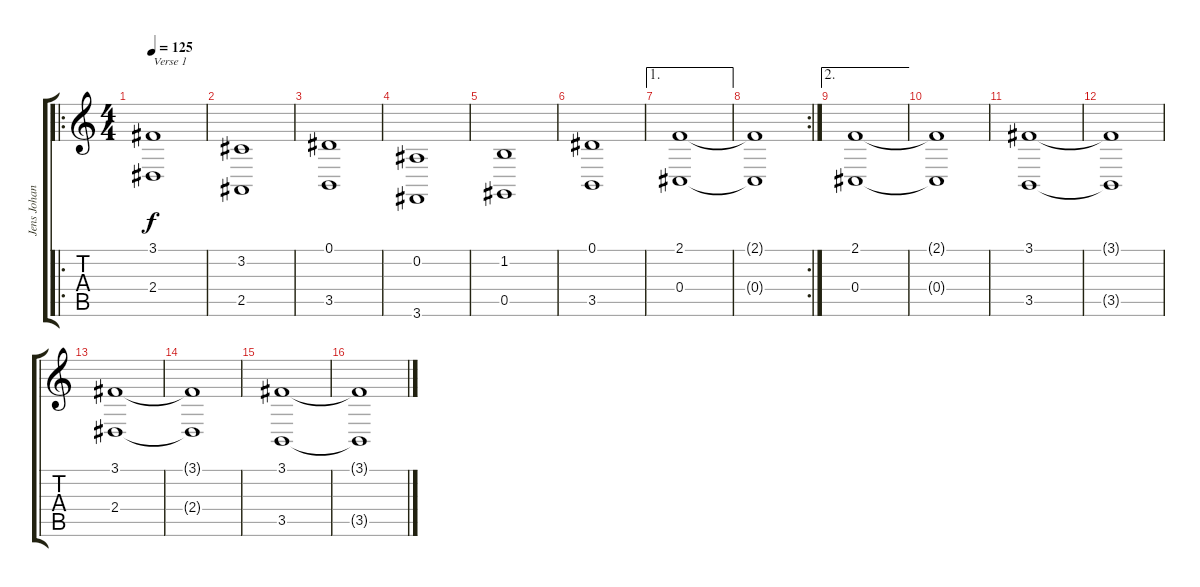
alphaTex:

\track ("Jens Johansson (Keyboards)" "Jens Johan") {instrument stringensemble1}
\staff {score tabs}
\tuning (Eb4 Bb3 Gb3 Db3 Ab2 Eb2) {hide}
\ro
\ts (4 4)
\tempo 125
\clef g2
\ks c
(3.1 2.4).1{txt "Verse 1" dy f} |
(3.2 2.5).1 |
(0.1 3.5).1 |
(0.2 3.6).1 |
(1.2 0.5).1 |
(0.1 3.5).1 |
\ae 1
(2.1 0.4).1 |
\rc 2
(2.1{t} 0.4{t}).1 |
\ae 2
(2.1 0.4).1 |
(2.1{t} 0.4{t}).1 |
(3.1 3.5).1 |
(3.1{t} 3.5{t}).1 |
(3.1 2.4).1 |
(3.1{t} 2.4{t}).1 |
(3.1 3.5).1 |
(3.1{t} 3.5{t}).1
